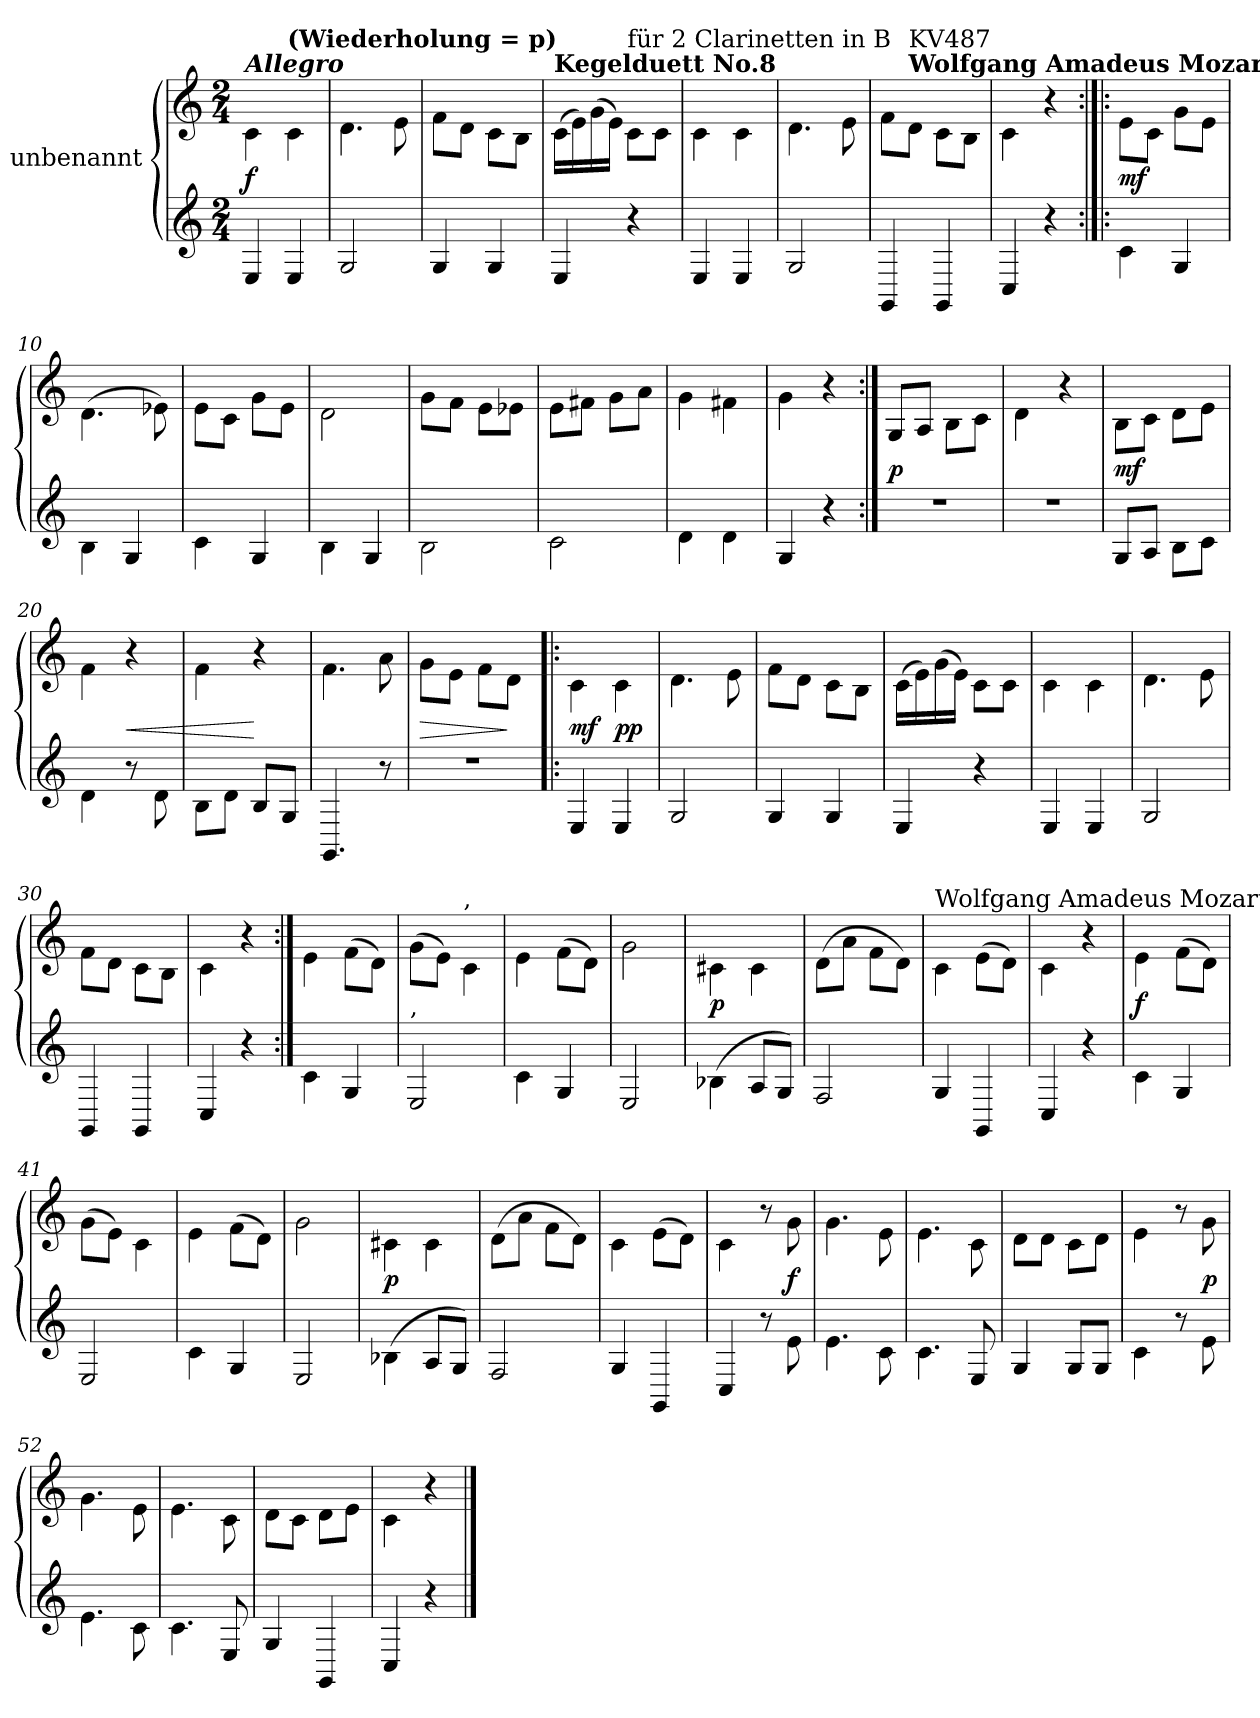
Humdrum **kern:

**kern	**kern	**dynam
*part2	*part1	*part1
*staff2	*staff1	*staff1
*I"unbenannt	*I"unbenannt	*
*clefG2	*clefG2	*
*ITrd-7c-12	*ITrd-7c-12	*
*k[]	*k[]	*
*M2/4	*M2/4	*
=1	=1	=1
!	!LO:TX:a:Bi:t=Allegro	!
!	!	!LO:DY:b
4e/	4cc\	f
!	!LO:TX:a:B:t=(Wiederholung = p)	!
4e/	4cc\	.
=2	=2	=2
2g/	4.dd\	.
.	8ee\	.
=3	=3	=3
4g/	8ff\L	.
.	8dd\J	.
4g/	8cc\L	.
.	8b\J	.
=4	=4	=4
!	!LO:TX:a:B:t=Kegelduett No.8	!
4e/	(16cc\LL	.
.	16ee\)	.
.	(16gg\	.
.	16ee\JJ)	.
!	!LO:TX:a:t=für 2 Clarinetten in B	!
4r	8cc\L	.
.	8cc\J	.
=5	=5	=5
4e/	4cc\	.
4e/	4cc\	.
!!LO:LB:g=z
=6	=6	=6
2g/	4.dd\	.
.	8ee\	.
=7	=7	=7
4G/	8ff\L	.
!	!LO:TX:a:B:t=Wolfgang Amadeus Mozart	!
!	!LO:TX:a:t=KV487	!
.	8dd\J	.
4G/	8cc\L	.
.	8b\J	.
=8	=8	=8
4c/	4cc\	.
4r	4r	.
!!LO:LB:g=z
=9:|!|:	=9:|!|:	=9:|!|:
!	!	!LO:DY:b
4cc\	8ee\L	mf
.	8cc\J	.
4g/	8gg\L	.
.	8ee\J	.
=10	=10	=10
4b\	(4.dd\	.
4g/	.	.
.	8ee-X\)	.
=11	=11	=11
4cc\	8ee\L	.
.	8cc\J	.
4g/	8gg\L	.
.	8ee\J	.
=12	=12	=12
4b\	2dd\	.
4g/	.	.
=13	=13	=13
2b\	8gg\L	.
.	8ff\J	.
.	8ee\L	.
.	8ee-X\J	.
!!LO:LB:g=z
=14	=14	=14
2cc\	8ee\L	.
.	8ff#X\J	.
.	8gg\L	.
.	8aa\J	.
=15	=15	=15
4dd\	4gg\	.
4dd\	4ff#X\	.
=16	=16	=16
4g/	4gg\	.
4r	4r	.
!!LO:LB:g=z
=17:|!	=17:|!	=17:|!
!	!	!LO:DY:b
2r	8g/L	p
.	8a/J	.
.	8b\L	.
.	8cc\J	.
=18	=18	=18
2r	4dd\	.
.	4r	.
=19	=19	=19
!	!	!LO:DY:b
8g/L	8b\L	mf
8a/J	8cc\J	.
8b\L	8dd\L	.
8cc\J	8ee\J	.
=20	=20	=20
4dd\	4ff\	.
!	!	!LO:HP:b
8r	4r	<
8dd\	.	.
=21	=21	=21
8b\L	4ff\	.
8dd\J	.	.
8b/L	4r	[
8g/J	.	.
=22	=22	=22
4.G>/	4.ff>\	.
8r	8aa\	.
!!LO:PB:g=z
=23	=23	=23
!	!	!LO:HP:b
2r	8gg\L	>
.	8ee\J	.
.	8ff\L	.
.	8dd\J	]
!!LO:LB:g=z
=24!|:	=24!|:	=24!|:
!	!	!LO:DY:b
4e/	4cc\	mf
!	!	!LO:DY:b
4e/	4cc\	pp
=25	=25	=25
2g/	4.dd\	.
.	8ee\	.
=26	=26	=26
4g/	8ff\L	.
.	8dd\J	.
4g/	8cc\L	.
.	8b\J	.
=27	=27	=27
4e/	(16cc\LL	.
.	16ee\)	.
.	(16gg\	.
.	16ee\JJ)	.
4r	8cc\L	.
.	8cc\J	.
=28	=28	=28
4e/	4cc\	.
4e/	4cc\	.
=29	=29	=29
2g/	4.dd\	.
.	8ee\	.
!!LO:LB:g=z
=30	=30	=30
4G/	8ff\L	.
.	8dd\J	.
4G/	8cc\L	.
.	8b\J	.
=31	=31	=31
4c/	4cc\	.
4r	4r	.
!!LO:LB:g=z
=32:|!	=32:|!	=32:|!
4cc\	4ee\	.
4g/	(8ff\L	.
.	8dd\J)	.
=33	=33	=33
!LO:TX:a:t=,	!	!
2e/	(8gg\L	.
.	8ee\J)	.
!	!LO:TX:a:t=,	!
.	4cc\	.
=34	=34	=34
4cc\	4ee\	.
4g/	(8ff\L	.
.	8dd\J)	.
=35	=35	=35
2e>/	2gg>\	.
=36	=36	=36
!	!	!LO:DY:b
(4b-X\	4cc#X\	p
8a/L	4cc#\	.
8g/J)	.	.
=37	=37	=37
2f/	(8dd\L	.
.	8aa\J	.
.	8ff\L	.
.	8dd\J)	.
!!LO:LB:g=z
=38	=38	=38
!	!LO:TX:a:t=Wolfgang Amadeus Mozart KV487.8	!
4g/	4cc\	.
4G/	(8ee\L	.
.	8dd\J)	.
=39	=39	=39
4c/	4cc\	.
4r	4r	.
!!LO:PB:g=z
=40	=40	=40
!	!	!LO:DY:b
4cc\	4ee\	f
4g/	(8ff\L	.
.	8dd\J)	.
=41	=41	=41
2e/	(8gg\L	.
.	8ee\J)	.
.	4cc\	.
=42	=42	=42
4cc\	4ee\	.
4g/	(8ff\L	.
.	8dd\J)	.
=43	=43	=43
2e>/	2gg>\	.
=44	=44	=44
!	!	!LO:DY:b
(4b-X\	4cc#X\	p
8a/L	4cc#\	.
8g/J)	.	.
=45	=45	=45
2f/	(8dd\L	.
.	8aa\J	.
.	8ff\L	.
.	8dd\J)	.
!!LO:LB:g=z
=46	=46	=46
4g/	4cc\	.
4G/	(8ee\L	.
.	8dd\J)	.
=47	=47	=47
4c/	4cc\	.
8r	8r	.
!	!	!LO:DY:b
8ee\	8gg\	f
!!LO:LB:g=z
=48	=48	=48
4.ee\	4.gg\	.
8cc\	8ee\	.
=49	=49	=49
4.cc\	4.ee\	.
8e/	8cc\	.
=50	=50	=50
4g/	8dd\L	.
.	8dd\J	.
8g/L	8cc\L	.
8g/J	8dd\J	.
=51	=51	=51
4cc\	4ee\	.
8r	8r	.
!	!	!LO:DY:b
8ee\	8gg\	p
=52	=52	=52
4.ee\	4.gg\	.
8cc\	8ee\	.
=53	=53	=53
4.cc\	4.ee\	.
8e/	8cc\	.
=54	=54	=54
4g/	8dd\L	.
.	8cc\J	.
4G/	8dd\L	.
.	8ee\J	.
!!LO:LB:g=z
=55	=55	=55
4c/	4cc\	.
4r	4r	.
==	==	==
*-	*-	*-
